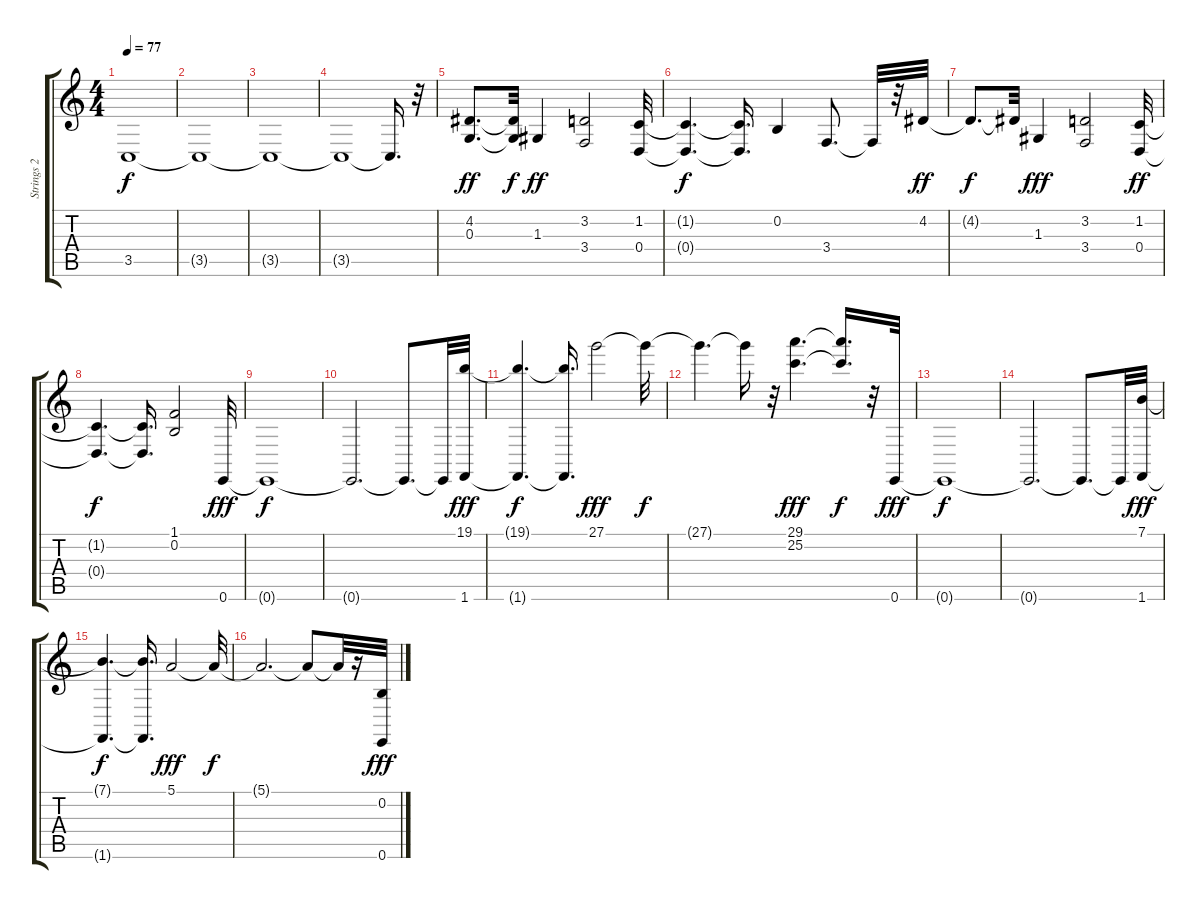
\track ("Strings 2" "Strings 2") {instrument pad2warm}
\staff {score tabs}
\tuning (E4 B3 G3 D3 A2 E2) {hide}
\ts (4 4)
\tempo 77
\clef g2
\ks c
3.5{t}.1{dy f} |
3.5{t}.1 |
3.5{t}.1 |
3.5{t}.1 3.5{t}.16{d} r.32 |
(4.2 0.3).8{d dy ff} (4.2{t} 0.3{t}).32{dy f} 1.3.4{dy ff} (3.2 3.4).2 (1.2 0.4).32 |
(1.2{t} 0.4{t}).4{d dy f} (1.2{t} 0.4{t}).16{d} 0.2.4 3.4.8{d} 3.4{t}.32 r.32 4.2.32{dy ff} |
4.2{t}.8{d dy f} 4.2{t}.32 1.3.4{dy fff} (3.2 3.4).2 (1.2 0.4).32{dy ff} |
(1.2{t} 0.4{t}).4{d dy f} (1.2{t} 0.4{t}).16{d} (1.1 0.2).2 0.6.32{dy fff} |
0.6{t}.1{dy f} |
0.6{t}.2{d} 0.6{t}.8{d} 0.6{t}.32 (19.1 1.6).32{dy fff} |
(19.1{t} 1.6{t}).4{d dy f} (19.1{t} 1.6{t}).16{d} 27.1.2{dy fff} 27.1{t}.32{dy f} |
27.1{t}.4{d} 27.1{t}.16 r.32 (29.1 25.2).4{d dy fff} (29.1{t} 25.2{t}).16{d dy f} r.32 0.6.32{dy fff} |
0.6{t}.1{dy f} |
0.6{t}.2{d} 0.6{t}.8{d} 0.6{t}.32 (7.1 1.6).32{dy fff} |
(7.1{t} 1.6{t}).4{d dy f} (7.1{t} 1.6{t}).16{d} 5.1.2{dy fff} 5.1{t}.32{dy f} |
5.1{t}.2{d} 5.1{t}.8 5.1{t}.32 r.16 (0.2 0.6).32{dy fff}
